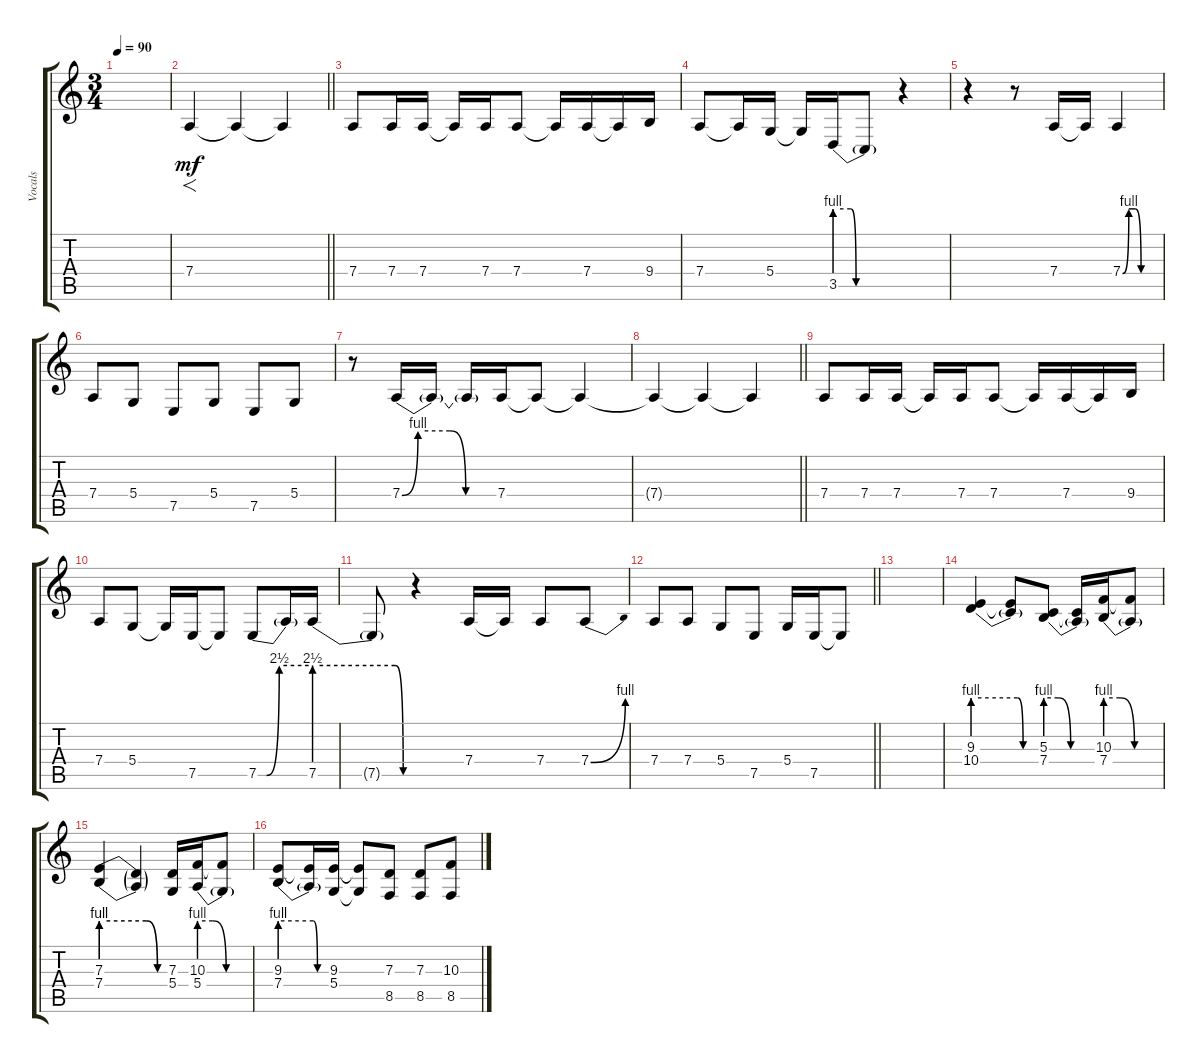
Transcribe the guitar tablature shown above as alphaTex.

\track ("Vocals" "Vocals") {instrument clarinet}
\staff {score tabs}
\tuning (E4 B3 G3 D3 A2 D2) {hide}
\ts (3 4)
\tempo 90
\clef g2
\ks c
|
\barLineRight lightlight
7.4.4{f dy mf} 7.4{t}.4 7.4{t}.4 |
\section ("" "")
7.4.8 7.4.16 7.4.16 7.4{t}.16 7.4.16 7.4.8 7.4{t}.16 7.4.16 7.4{t}.16 9.4.16 |
7.4.8 7.4{t}.16 5.4.16 5.4{t}.16 3.5{be (custom 0 4 15 4 20 0 60 0)}.16 3.5{t}.8 r.4 |
r.4 r.8 7.4.16 7.4{t}.16 7.4{be (custom 0 0 10 4 20 4 30 0 60 0)}.4 |
7.4.8 5.4.8 7.5.8 5.4.8 7.5.8 5.4.8 |
r.8 7.4{be (custom 0 0 10 4 30 4 40 0 60 0)}.16 7.4{t}.16 7.4{t}.16 7.4.16 7.4{t}.8 7.4{t}.4 |
\barLineRight lightlight
7.4{t}.4 7.4{t}.4 7.4{t}.4 |
7.4.8 7.4.16 7.4.16 7.4{t}.16 7.4.16 7.4.8 7.4{t}.16 7.4.16 7.4{t}.16 9.4.16 |
7.4.8 5.4.8 5.4{t}.16 7.5.16 7.5{t}.8 7.5{be (custom 0 0 10 0 25 10 60 10)}.8 7.5{t}.16 7.5{be (custom 0 10 50 10 55 0 60 0)}.16 |
7.5{t}.8 r.4 7.4.16 7.4{t}.16 7.4.8 7.4{be (bend 0 0 60 4)}.8 |
\barLineRight lightlight
7.4.8 7.4.8 5.4.8 7.5.8 5.4.16 7.5.16 7.5{t}.8 |
\section ("" "")
|
(9.3 10.4{be (custom 0 4 40 4 45 0 60 0)}).4 (9.3{t} 10.4{t}).8 (5.3 7.4{be (custom 0 4 15 4 30 0 60 0)}).8 (5.3{t} 7.4{t}).16 (10.3 7.4{be (custom 0 4 15 4 30 0 60 0)}).16 (10.3{t} 7.4{t}).8 |
(7.3{be (custom 0 4 40 4 50 0 60 0)} 7.4{be (custom 0 4 40 4 50 0 60 0)}).4 (7.3{t} 7.4{t}).4 (7.3 5.4).16 (10.3 5.4{be (custom 0 4 15 4 30 0 60 0)}).16 (10.3{t} 5.4{t}).8 |
(9.3 7.4{be (custom 0 4 40 4 45 0 60 0)}).8 (9.3{t} 7.4{t}).16 (9.3 5.4).16 (9.3{t} 5.4{t}).8 (7.3 8.5).8 (7.3 8.5).8 (10.3 8.5).8
